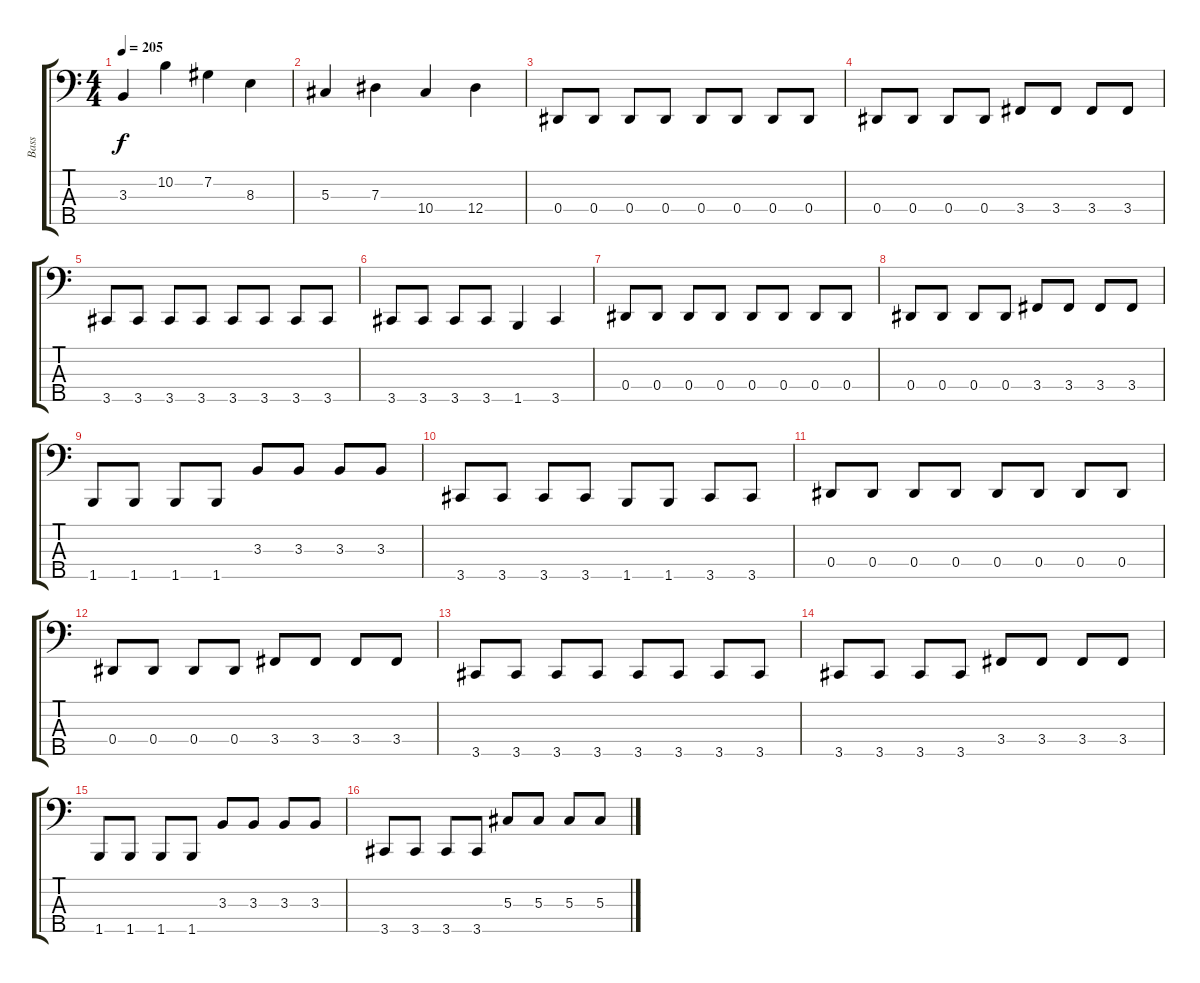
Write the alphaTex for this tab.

\track ("Bass" "Bass") {instrument electricbasspick}
\staff {score tabs}
\tuning (Gb2 Db2 Ab1 Eb1 Bb0) {hide}
\ts (4 4)
\tempo 205
\clef f4
\ks c
3.3.4{dy f instrument electricbasspick} 10.2.4 7.2.4 8.3.4 |
5.3.4 7.3.4 10.4.4 12.4.4 |
0.4.8 0.4.8 0.4.8 0.4.8 0.4.8 0.4.8 0.4.8 0.4.8 |
0.4.8 0.4.8 0.4.8 0.4.8 3.4.8 3.4.8 3.4.8 3.4.8 |
3.5.8 3.5.8 3.5.8 3.5.8 3.5.8 3.5.8 3.5.8 3.5.8 |
3.5.8 3.5.8 3.5.8 3.5.8 1.5.4 3.5.4 |
0.4.8 0.4.8 0.4.8 0.4.8 0.4.8 0.4.8 0.4.8 0.4.8 |
0.4.8 0.4.8 0.4.8 0.4.8 3.4.8 3.4.8 3.4.8 3.4.8 |
1.5.8 1.5.8 1.5.8 1.5.8 3.3.8 3.3.8 3.3.8 3.3.8 |
3.5.8 3.5.8 3.5.8 3.5.8 1.5.8 1.5.8 3.5.8 3.5.8 |
0.4.8 0.4.8 0.4.8 0.4.8 0.4.8 0.4.8 0.4.8 0.4.8 |
0.4.8 0.4.8 0.4.8 0.4.8 3.4.8 3.4.8 3.4.8 3.4.8 |
3.5.8 3.5.8 3.5.8 3.5.8 3.5.8 3.5.8 3.5.8 3.5.8 |
3.5.8 3.5.8 3.5.8 3.5.8 3.4.8 3.4.8 3.4.8 3.4.8 |
1.5.8 1.5.8 1.5.8 1.5.8 3.3.8 3.3.8 3.3.8 3.3.8 |
3.5.8 3.5.8 3.5.8 3.5.8 5.3.8 5.3.8 5.3.8 5.3.8
